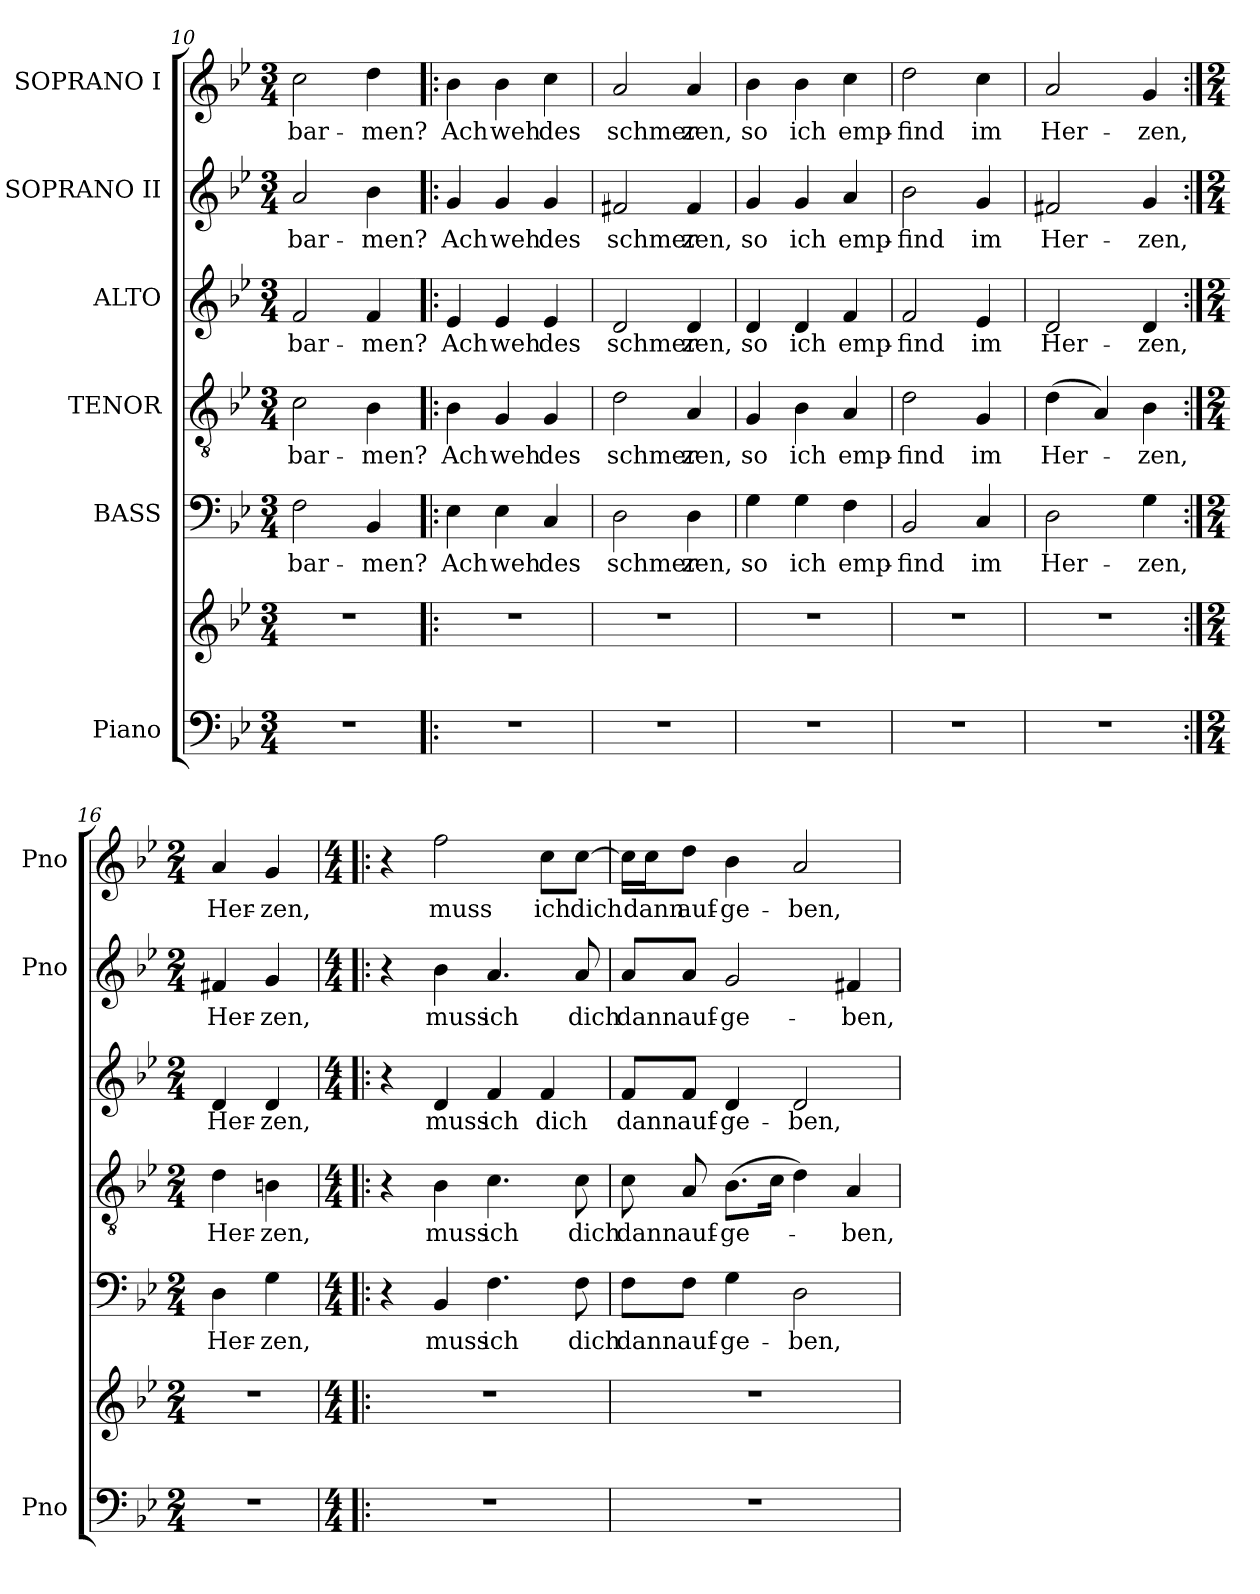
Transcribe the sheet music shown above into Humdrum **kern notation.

**kern	**kern	**kern	**text	**kern	**text	**kern	**text	**kern	**text	**kern	**text
*part6	*part6	*part5	*part5	*part4	*part4	*part3	*part3	*part2	*part2	*part1	*part1
*staff7	*staff6	*staff5	*staff5	*staff4	*staff4	*staff3	*staff3	*staff2	*staff2	*staff1	*staff1
*I"Piano	*	*I"BASS	*	*I"TENOR	*	*I"ALTO	*	*I"SOPRANO II	*	*I"SOPRANO I	*
*I'Pno	*	*	*	*	*	*	*	*I'Pno	*	*I'Pno	*
*clefF4	*clefG2	*clefF4	*	*clefGv2	*	*clefG2	*	*clefG2	*	*clefG2	*
*k[b-e-]	*k[b-e-]	*k[b-e-]	*	*k[b-e-]	*	*k[b-e-]	*	*k[b-e-]	*	*k[b-e-]	*
*B-:	*B-:	*B-:	*	*B-:	*	*B-:	*	*B-:	*	*B-:	*
*M3/4	*M3/4	*M3/4	*	*M3/4	*	*M3/4	*	*M3/4	*	*M3/4	*
=10	=10	=10	=10	=10	=10	=10	=10	=10	=10	=10	=10
2.r	2.r	2F\	-bar-	2c\	-bar-	2f/	-bar-	2a/	-bar-	2cc\	-bar-
.	.	4BB-/	-men?	4B-\	-men?	4f/	-men?	4b-\	-men?	4dd\	-men?
=11!|:	=11!|:	=11!|:	=11!|:	=11!|:	=11!|:	=11!|:	=11!|:	=11!|:	=11!|:	=11!|:	=11!|:
2.r	2.r	4E-\	Ach	4B-\	Ach	4e-/	Ach	4g/	Ach	4b-\	Ach
.	.	4E-\	weh	4G/	weh	4e-/	weh	4g/	weh	4b-\	weh
.	.	4C/	des	4G/	des	4e-/	des	4g/	des	4cc\	des
=12	=12	=12	=12	=12	=12	=12	=12	=12	=12	=12	=12
2.r	2.r	2D\	schmer-	2d\	schmer-	2d/	schmer-	2f#X/	schmer-	2a/	schmer-
.	.	4D\	-zen,	4A/	-zen,	4d/	-zen,	4f#/	-zen,	4a/	-zen,
=13	=13	=13	=13	=13	=13	=13	=13	=13	=13	=13	=13
2.r	2.r	4G\	so	4G/	so	4d/	so	4g/	so	4b-\	so
.	.	4G\	ich	4B-\	ich	4d/	ich	4g/	ich	4b-\	ich
.	.	4F\	emp-	4A/	emp-	4f/	emp-	4a/	emp-	4cc\	emp-
=14	=14	=14	=14	=14	=14	=14	=14	=14	=14	=14	=14
2.r	2.r	2BB-/	-find	2d\	-find	2f/	-find	2b-\	-find	2dd\	-find
.	.	4C/	im	4G/	im	4e-/	im	4g/	im	4cc\	im
!!LO:LB:g=z
=15	=15	=15	=15	=15	=15	=15	=15	=15	=15	=15	=15
2.r	2.r	2D\	Her-	(4d\	Her-	2d/	Her-	2f#X/	Her-	2a/	Her-
.	.	.	.	4A/)	.	.	.	.	.	.	.
.	.	4G\	-zen,	4B-\	-zen,	4d/	-zen,	4g/	-zen,	4g/	-zen,
=16:|!	=16:|!	=16:|!	=16:|!	=16:|!	=16:|!	=16:|!	=16:|!	=16:|!	=16:|!	=16:|!	=16:|!
*M2/4	*M2/4	*M2/4	*	*M2/4	*	*M2/4	*	*M2/4	*	*M2/4	*
2r	2r	4D\	Her-	4d\	Her-	4d/	Her-	4f#X/	Her-	4a/	Her-
.	.	4G\	-zen,	4Bn\	-zen,	4d/	-zen,	4g/	-zen,	4g/	-zen,
=17!|:	=17!|:	=17!|:	=17!|:	=17!|:	=17!|:	=17!|:	=17!|:	=17!|:	=17!|:	=17!|:	=17!|:
*M4/4	*M4/4	*M4/4	*	*M4/4	*	*M4/4	*	*M4/4	*	*M4/4	*
1r	1r	4r	.	4r	.	4r	.	4r	.	4r	.
.	.	4BB-/	muss	4B-\	muss	4d/	muss	4b-\	muss	2ff\	muss
.	.	4.F\	ich	4.c\	ich	4f/	ich	4.a/	ich	.	.
.	.	.	.	.	.	4f/	dich	.	.	8cc\L	ich
.	.	8F\	dich	8c\	dich	.	.	8a/	dich	[8cc\J	dich
=18	=18	=18	=18	=18	=18	=18	=18	=18	=18	=18	=18
1r	1r	8F\L	dann	8c\	dann	8f/L	dann	8a/L	dann	16cc\LL]	.
.	.	.	.	.	.	.	.	.	.	16cc\J	dann
.	.	8F\J	auf-	8A/	auf-	8f/J	auf-	8a/J	auf-	8dd\J	auf-
.	.	4G\	-ge-	(8.B-\L	-ge-	4d/	-ge-	2g/	-ge-	4b-\	-ge-
.	.	.	.	16c\Jk	.	.	.	.	.	.	.
.	.	2D\	-ben,	4d\)	.	2d/	-ben,	.	.	2a/	-ben,
.	.	.	.	4A/	-ben,	.	.	4f#X/	-ben,	.	.
=	=	=	=	=	=	=	=	=	=	=	=
*-	*-	*-	*-	*-	*-	*-	*-	*-	*-	*-	*-
